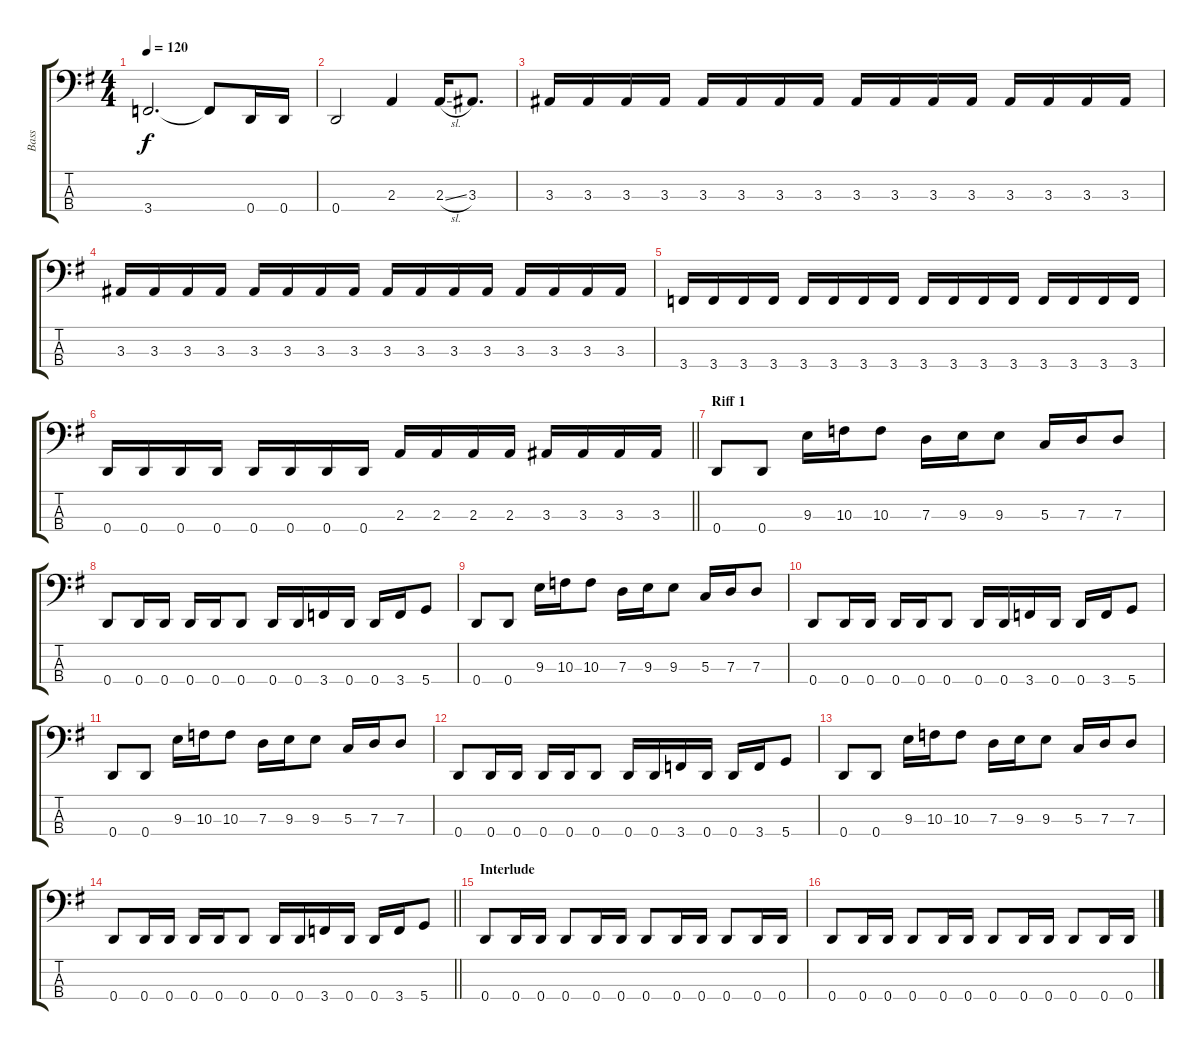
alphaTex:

\track ("Bass" "Bass") {instrument electricbassfinger}
\staff {score tabs}
\tuning (F2 C2 G1 D1) {hide}
\ts (4 4)
\tempo 120
\clef f4
\ks eminor
3.4.2{d dy f} 3.4{t}.8 0.4.16 0.4.16 |
0.4.2 2.3.4 2.3{sl}.16 3.3.8{d} |
3.3.16 3.3.16 3.3.16 3.3.16 3.3.16 3.3.16 3.3.16 3.3.16 3.3.16 3.3.16 3.3.16 3.3.16 3.3.16 3.3.16 3.3.16 3.3.16 |
3.3.16 3.3.16 3.3.16 3.3.16 3.3.16 3.3.16 3.3.16 3.3.16 3.3.16 3.3.16 3.3.16 3.3.16 3.3.16 3.3.16 3.3.16 3.3.16 |
3.4.16 3.4.16 3.4.16 3.4.16 3.4.16 3.4.16 3.4.16 3.4.16 3.4.16 3.4.16 3.4.16 3.4.16 3.4.16 3.4.16 3.4.16 3.4.16 |
\barLineRight lightlight
0.4.16 0.4.16 0.4.16 0.4.16 0.4.16 0.4.16 0.4.16 0.4.16 2.3.16 2.3.16 2.3.16 2.3.16 3.3.16 3.3.16 3.3.16 3.3.16 |
\section ("" "Riff 1")
0.4.8 0.4.8 9.3.16 10.3.16 10.3.8 7.3.16 9.3.16 9.3.8 5.3.16 7.3.16 7.3.8 |
0.4.8 0.4.16 0.4.16 0.4.16 0.4.16 0.4.8 0.4.16 0.4.16 3.4.16 0.4.16 0.4.16 3.4.16 5.4.8 |
0.4.8 0.4.8 9.3.16 10.3.16 10.3.8 7.3.16 9.3.16 9.3.8 5.3.16 7.3.16 7.3.8 |
0.4.8 0.4.16 0.4.16 0.4.16 0.4.16 0.4.8 0.4.16 0.4.16 3.4.16 0.4.16 0.4.16 3.4.16 5.4.8 |
0.4.8 0.4.8 9.3.16 10.3.16 10.3.8 7.3.16 9.3.16 9.3.8 5.3.16 7.3.16 7.3.8 |
0.4.8 0.4.16 0.4.16 0.4.16 0.4.16 0.4.8 0.4.16 0.4.16 3.4.16 0.4.16 0.4.16 3.4.16 5.4.8 |
0.4.8 0.4.8 9.3.16 10.3.16 10.3.8 7.3.16 9.3.16 9.3.8 5.3.16 7.3.16 7.3.8 |
\barLineRight lightlight
0.4.8 0.4.16 0.4.16 0.4.16 0.4.16 0.4.8 0.4.16 0.4.16 3.4.16 0.4.16 0.4.16 3.4.16 5.4.8 |
\section ("" "Interlude")
0.4.8 0.4.16 0.4.16 0.4.8 0.4.16 0.4.16 0.4.8 0.4.16 0.4.16 0.4.8 0.4.16 0.4.16 |
0.4.8 0.4.16 0.4.16 0.4.8 0.4.16 0.4.16 0.4.8 0.4.16 0.4.16 0.4.8 0.4.16 0.4.16
